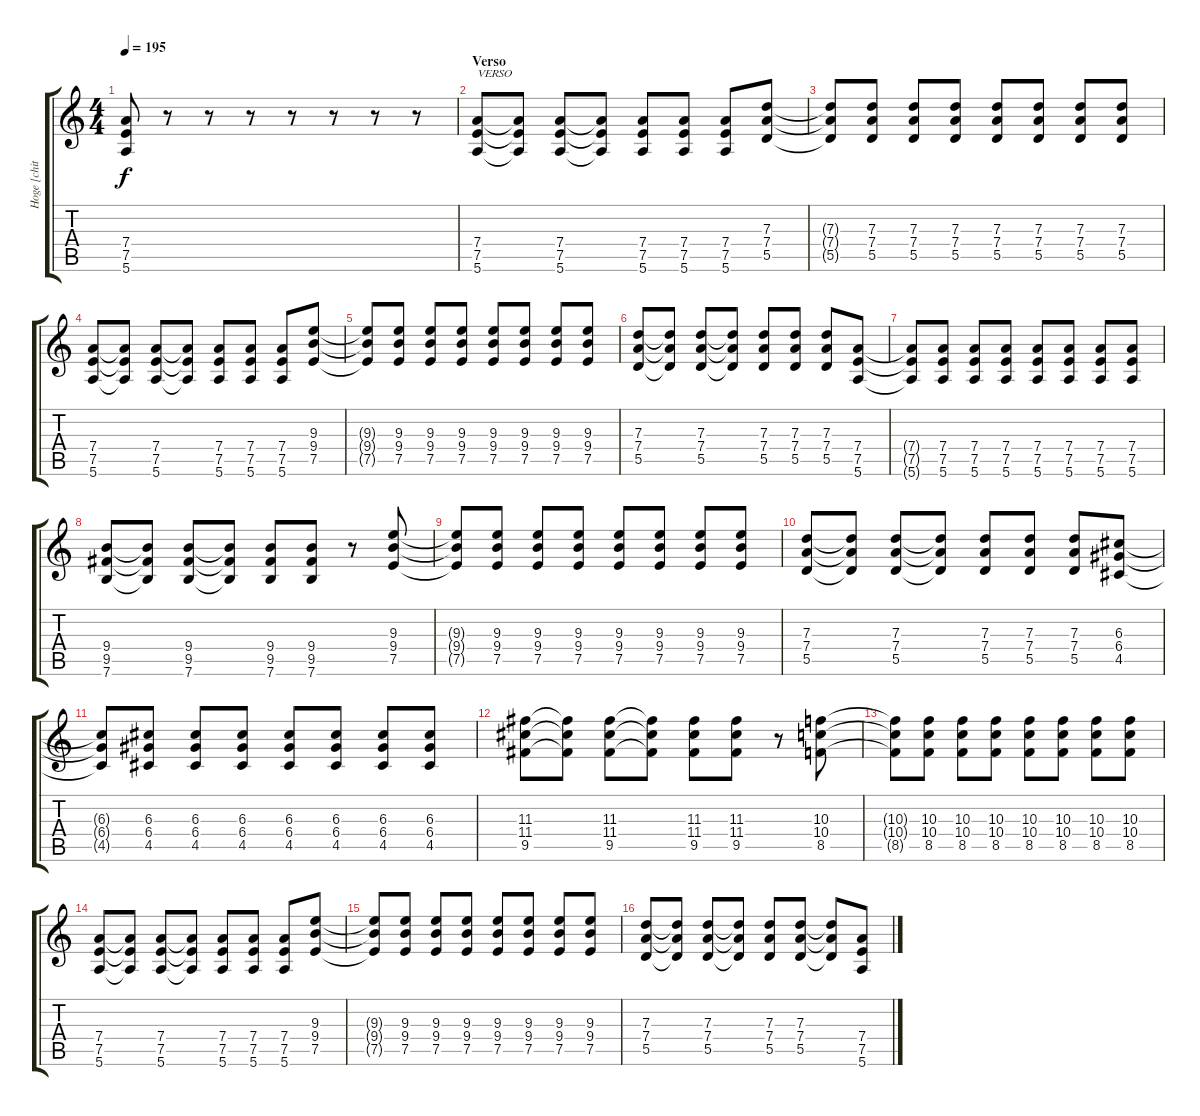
\track ("Hoge [chitarra]" "Hoge [chit") {instrument overdrivenguitar}
\staff {score tabs}
\tuning (E4 B3 G3 D3 A2 E2) {hide}
\ts (4 4)
\tempo 195
\clef g2
\ks c
(7.4{t} 7.5{t} 5.6{t}).8{dy f} r.8 r.8 r.8 r.8 r.8 r.8 r.8 |
\section ("" "Verso")
(7.4 7.5 5.6).8{txt "VERSO"} (7.4{t} 7.5{t} 5.6{t}).8 (7.4 7.5 5.6).8 (7.4{t} 7.5{t} 5.6{t}).8 (7.4 7.5 5.6).8 (7.4 7.5 5.6).8 (7.4 7.5 5.6).8 (7.3 7.4 5.5).8 |
(7.3{t} 7.4{t} 5.5{t}).8 (7.3 7.4 5.5).8 (7.3 7.4 5.5).8 (7.3 7.4 5.5).8 (7.3 7.4 5.5).8 (7.3 7.4 5.5).8 (7.3 7.4 5.5).8 (7.3 7.4 5.5).8 |
(7.4 7.5 5.6).8 (7.4{t} 7.5{t} 5.6{t}).8 (7.4 7.5 5.6).8 (7.4{t} 7.5{t} 5.6{t}).8 (7.4 7.5 5.6).8 (7.4 7.5 5.6).8 (7.4 7.5 5.6).8 (9.3 9.4 7.5).8 |
(9.3{t} 9.4{t} 7.5{t}).8 (9.3 9.4 7.5).8 (9.3 9.4 7.5).8 (9.3 9.4 7.5).8 (9.3 9.4 7.5).8 (9.3 9.4 7.5).8 (9.3 9.4 7.5).8 (9.3 9.4 7.5).8 |
(7.3 7.4 5.5).8 (7.3{t} 7.4{t} 5.5{t}).8 (7.3 7.4 5.5).8 (7.3{t} 7.4{t} 5.5{t}).8 (7.3 7.4 5.5).8 (7.3 7.4 5.5).8 (7.3 7.4 5.5).8 (7.4 7.5 5.6).8 |
(7.4{t} 7.5{t} 5.6{t}).8 (7.4 7.5 5.6).8 (7.4 7.5 5.6).8 (7.4 7.5 5.6).8 (7.4 7.5 5.6).8 (7.4 7.5 5.6).8 (7.4 7.5 5.6).8 (7.4 7.5 5.6).8 |
(9.4 9.5 7.6).8 (9.4{t} 9.5{t} 7.6{t}).8 (9.4 9.5 7.6).8 (9.4{t} 9.5{t} 7.6{t}).8 (9.4 9.5 7.6).8 (9.4 9.5 7.6).8 r.8 (9.3 9.4 7.5).8 |
(9.3{t} 9.4{t} 7.5{t}).8 (9.3 9.4 7.5).8 (9.3 9.4 7.5).8 (9.3 9.4 7.5).8 (9.3 9.4 7.5).8 (9.3 9.4 7.5).8 (9.3 9.4 7.5).8 (9.3 9.4 7.5).8 |
(7.3 7.4 5.5).8 (7.3{t} 7.4{t} 5.5{t}).8 (7.3 7.4 5.5).8 (7.3{t} 7.4{t} 5.5{t}).8 (7.3 7.4 5.5).8 (7.3 7.4 5.5).8 (7.3 7.4 5.5).8 (6.3 6.4 4.5).8 |
(6.3{t} 6.4{t} 4.5{t}).8 (6.3 6.4 4.5).8 (6.3 6.4 4.5).8 (6.3 6.4 4.5).8 (6.3 6.4 4.5).8 (6.3 6.4 4.5).8 (6.3 6.4 4.5).8 (6.3 6.4 4.5).8 |
(11.3 11.4 9.5).8 (11.3{t} 11.4{t} 9.5{t}).8 (11.3 11.4 9.5).8 (11.3{t} 11.4{t} 9.5{t}).8 (11.3 11.4 9.5).8 (11.3 11.4 9.5).8 r.8 (10.3 10.4 8.5).8 |
(10.3{t} 10.4{t} 8.5{t}).8 (10.3 10.4 8.5).8 (10.3 10.4 8.5).8 (10.3 10.4 8.5).8 (10.3 10.4 8.5).8 (10.3 10.4 8.5).8 (10.3 10.4 8.5).8 (10.3 10.4 8.5).8 |
(7.4 7.5 5.6).8 (7.4{t} 7.5{t} 5.6{t}).8 (7.4 7.5 5.6).8 (7.4{t} 7.5{t} 5.6{t}).8 (7.4 7.5 5.6).8 (7.4 7.5 5.6).8 (7.4 7.5 5.6).8 (9.3 9.4 7.5).8 |
(9.3{t} 9.4{t} 7.5{t}).8 (9.3 9.4 7.5).8 (9.3 9.4 7.5).8 (9.3 9.4 7.5).8 (9.3 9.4 7.5).8 (9.3 9.4 7.5).8 (9.3 9.4 7.5).8 (9.3 9.4 7.5).8 |
(7.3 7.4 5.5).8 (7.3{t} 7.4{t} 5.5{t}).8 (7.3 7.4 5.5).8 (7.3{t} 7.4{t} 5.5{t}).8 (7.3 7.4 5.5).8 (7.3 7.4 5.5).8 (7.3{t} 7.4{t} 5.5{t}).8 (7.4 7.5 5.6).8
